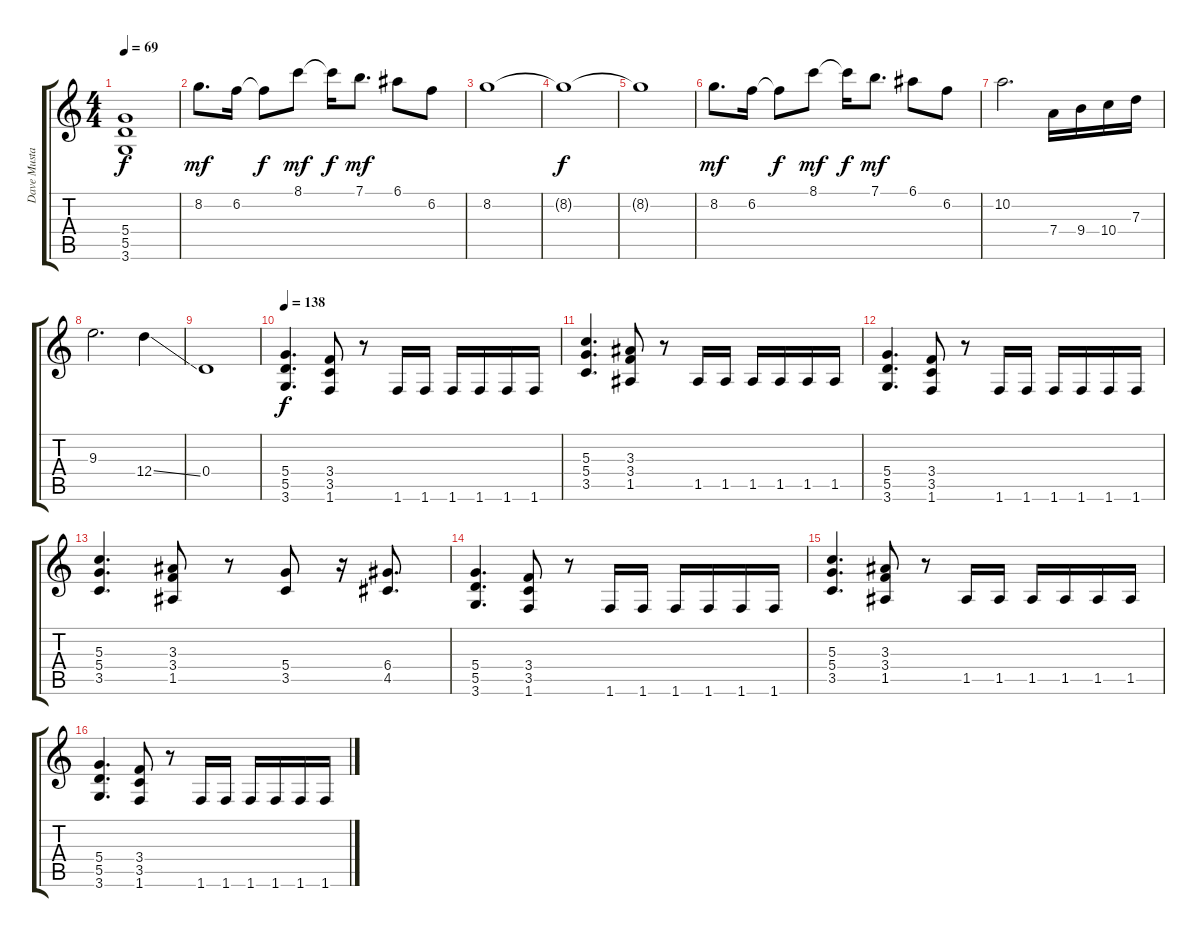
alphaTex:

\track ("Dave Mustaine Distorsion" "Dave Musta") {instrument distortionguitar}
\staff {score tabs}
\tuning (E4 B3 G3 D3 A2 E2) {hide}
\ts (4 4)
\tempo 69
\clef g2
\ks c
(5.4{t} 5.5{t} 3.6{t}).1{dy f} |
8.2.8{d dy mf} 6.2.16 6.2{t}.8{dy f} 8.1.8{dy mf} 8.1{t}.16{dy f} 7.1.8{d dy mf} 6.1.8 6.2.8 |
8.2.1 |
8.2{t}.1{dy f} |
8.2{t}.1 |
8.2.8{d dy mf} 6.2.16 6.2{t}.8{dy f} 8.1.8{dy mf} 8.1{t}.16{dy f} 7.1.8{d dy mf} 6.1.8 6.2.8 |
10.2.2{d} 7.4.16 9.4.16 10.4.16 7.3.16 |
9.3.2{d} 12.4{ss}.4 |
0.4.1 |
\tempo 138
(5.4 5.5 3.6).4{d dy f} (3.4 3.5 1.6).8 r.8 1.6.16 1.6.16 1.6.16 1.6.16 1.6.16 1.6.16 |
(5.3 5.4 3.5).4{d} (3.3 3.4 1.5).8 r.8 1.5.16 1.5.16 1.5.16 1.5.16 1.5.16 1.5.16 |
(5.4 5.5 3.6).4{d} (3.4 3.5 1.6).8 r.8 1.6.16 1.6.16 1.6.16 1.6.16 1.6.16 1.6.16 |
(5.3 5.4 3.5).4{d} (3.3 3.4 1.5).8 r.8 (5.4 3.5).8 r.16 (6.4 4.5).8{d} |
(5.4 5.5 3.6).4{d} (3.4 3.5 1.6).8 r.8 1.6.16 1.6.16 1.6.16 1.6.16 1.6.16 1.6.16 |
(5.3 5.4 3.5).4{d} (3.3 3.4 1.5).8 r.8 1.5.16 1.5.16 1.5.16 1.5.16 1.5.16 1.5.16 |
(5.4 5.5 3.6).4{d} (3.4 3.5 1.6).8 r.8 1.6.16 1.6.16 1.6.16 1.6.16 1.6.16 1.6.16
